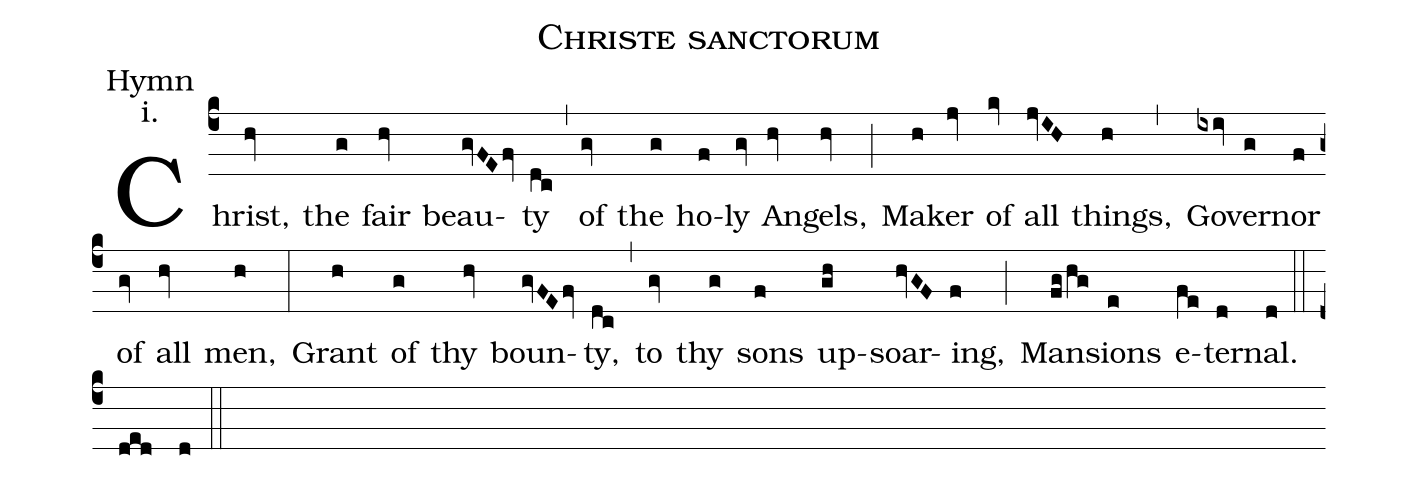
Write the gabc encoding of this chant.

name: Christe sanctorum;
annotation: Hymn;
annotation: i.;
mode: 1;
office-part: Office Hymn;
%%
(c4)Christ,(hv) the(g) fair(hv) beau(gvFEfv)ty(dc) (,) of(gv) the(g) ho(f)ly(gv) An(hv)gels,(hv) (;)
Mak(h)er(jv) of(kv) all(jvIH) things,(h) (,) Gov(ixiv)er(g)nor(f) of(gv) all(hv) men,(h) (:)
Grant(h) of(g) thy(hv) boun(gvFEfv)ty,(dc) (,) to(gv) thy(g) sons(f) up-(gh)soar(hvGF)ing,(f) (;)
Man(fg!/hg)sions(e) e(fe)ter(d)nal.(d) (::z) (ded//) (d) (::)
